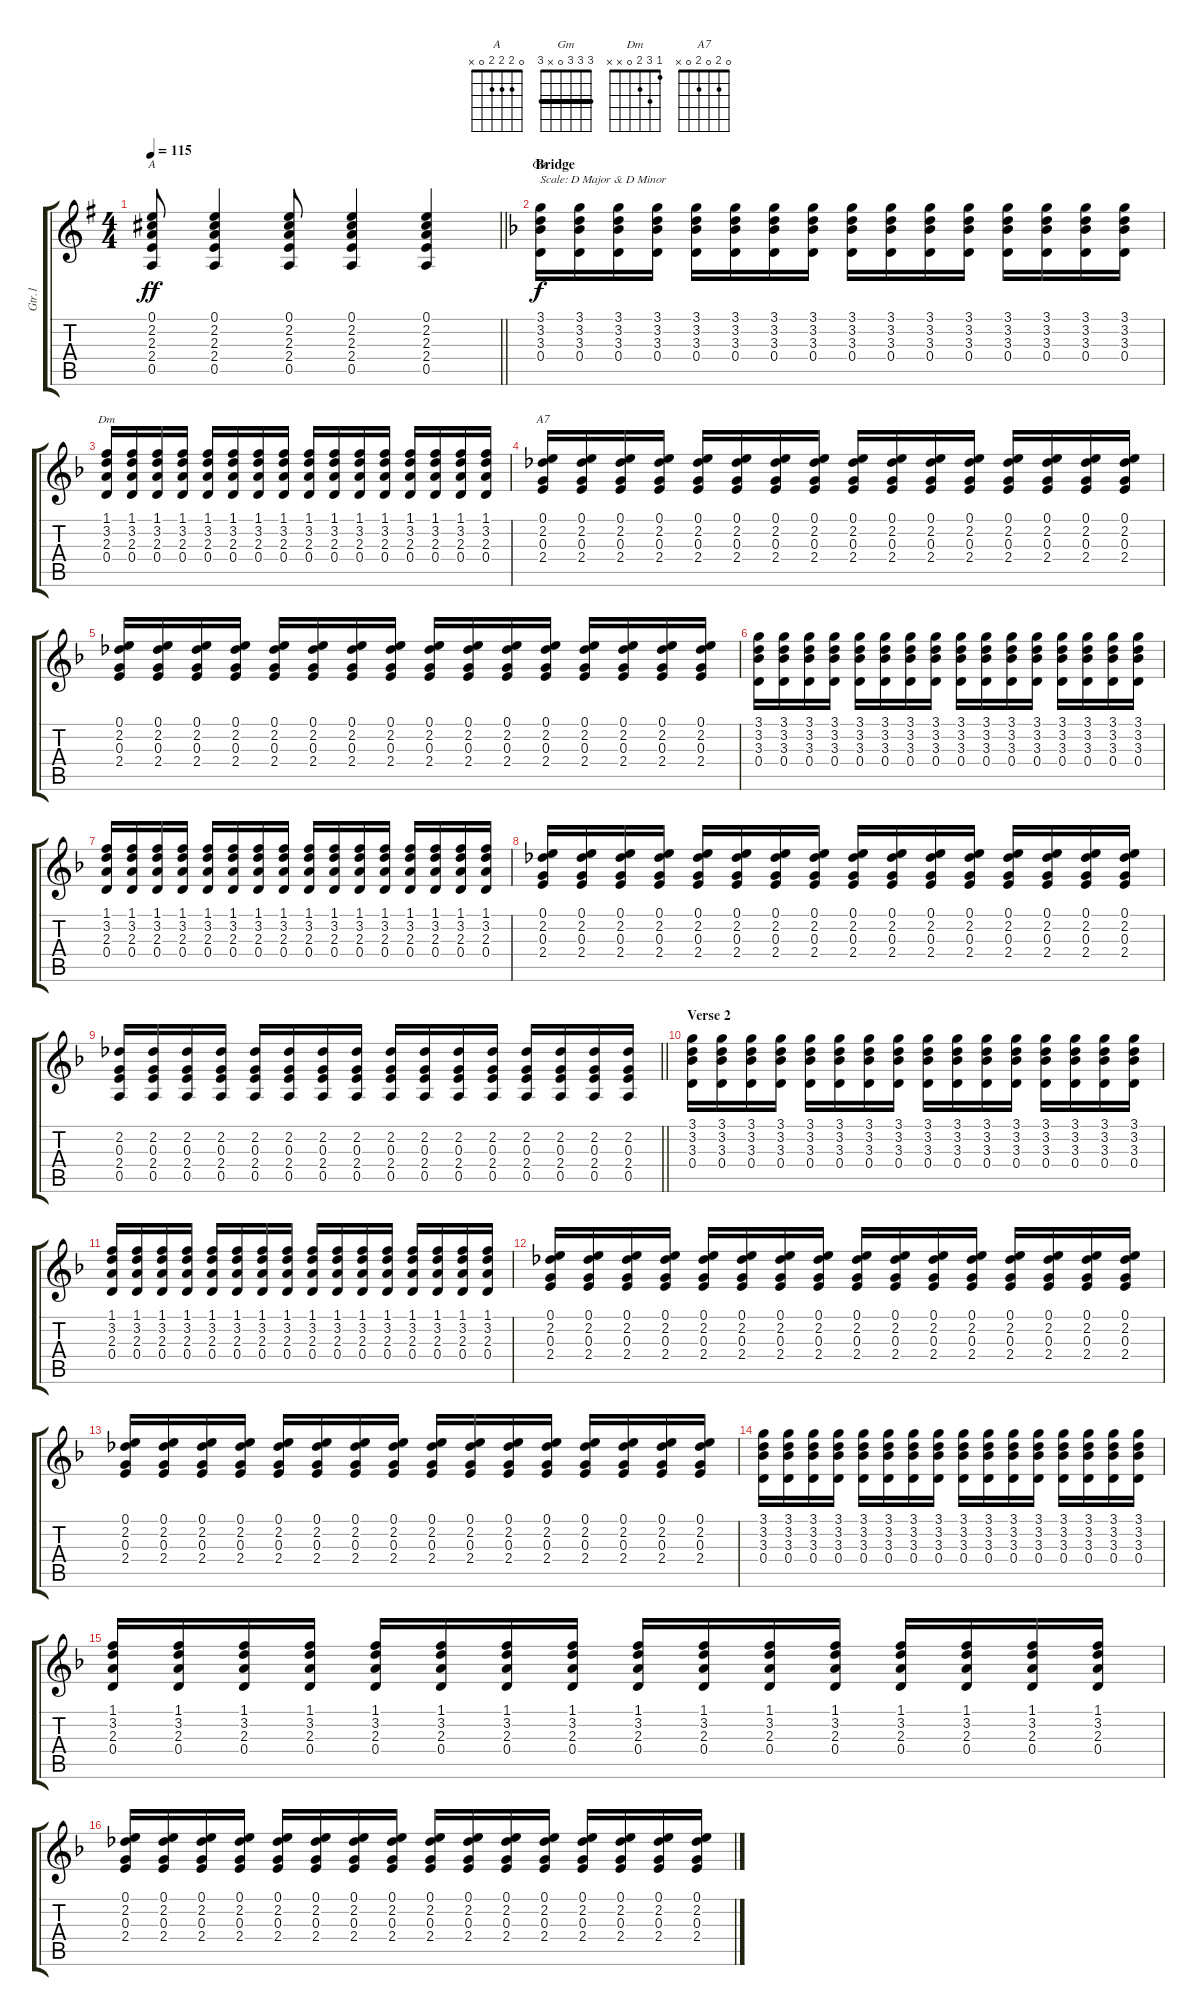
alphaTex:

\track ("Gtr.1" "Gtr.1") {instrument electricguitarclean}
\staff {score tabs}
\tuning (E4 B3 G3 D3 A2 E2) {hide}
\chord ("A" 0 2 2 2 0 x)
\chord ("Gm" 3 3 3 0 x 3) {barre 3}
\chord ("Dm" 1 3 2 0 x x)
\chord ("A7" 0 2 0 2 0 x)
\ts (4 4)
\tempo 115
\clef g2
\barLineRight lightlight
\ks g
(0.1 2.2 2.3 2.4 0.5).8{ch "A" dy ff} (0.1 2.2 2.3 2.4 0.5).4 (0.1 2.2 2.3 2.4 0.5).8 (0.1 2.2 2.3 2.4 0.5).4 (0.1 2.2 2.3 2.4 0.5).4 |
\section ("" "Bridge")
\ks dminor
(3.1 3.2 3.3 0.4).16{ch "Gm" txt "Scale: D Major & D Minor" dy f volume 6 instrument electricguitarclean} (3.1 3.2 3.3 0.4).16 (3.1 3.2 3.3 0.4).16 (3.1 3.2 3.3 0.4).16 (3.1 3.2 3.3 0.4).16 (3.1 3.2 3.3 0.4).16 (3.1 3.2 3.3 0.4).16 (3.1 3.2 3.3 0.4).16 (3.1 3.2 3.3 0.4).16 (3.1 3.2 3.3 0.4).16 (3.1 3.2 3.3 0.4).16 (3.1 3.2 3.3 0.4).16 (3.1 3.2 3.3 0.4).16 (3.1 3.2 3.3 0.4).16 (3.1 3.2 3.3 0.4).16 (3.1 3.2 3.3 0.4).16 |
(1.1 3.2 2.3 0.4).16{ch "Dm"} (1.1 3.2 2.3 0.4).16 (1.1 3.2 2.3 0.4).16 (1.1 3.2 2.3 0.4).16 (1.1 3.2 2.3 0.4).16 (1.1 3.2 2.3 0.4).16 (1.1 3.2 2.3 0.4).16 (1.1 3.2 2.3 0.4).16 (1.1 3.2 2.3 0.4).16 (1.1 3.2 2.3 0.4).16 (1.1 3.2 2.3 0.4).16 (1.1 3.2 2.3 0.4).16 (1.1 3.2 2.3 0.4).16 (1.1 3.2 2.3 0.4).16 (1.1 3.2 2.3 0.4).16 (1.1 3.2 2.3 0.4).16 |
(0.1 2.2 0.3 2.4).16{ch "A7"} (0.1 2.2 0.3 2.4).16 (0.1 2.2 0.3 2.4).16 (0.1 2.2 0.3 2.4).16 (0.1 2.2 0.3 2.4).16 (0.1 2.2 0.3 2.4).16 (0.1 2.2 0.3 2.4).16 (0.1 2.2 0.3 2.4).16 (0.1 2.2 0.3 2.4).16 (0.1 2.2 0.3 2.4).16 (0.1 2.2 0.3 2.4).16 (0.1 2.2 0.3 2.4).16 (0.1 2.2 0.3 2.4).16 (0.1 2.2 0.3 2.4).16 (0.1 2.2 0.3 2.4).16 (0.1 2.2 0.3 2.4).16 |
(0.1 2.2 0.3 2.4).16 (0.1 2.2 0.3 2.4).16 (0.1 2.2 0.3 2.4).16 (0.1 2.2 0.3 2.4).16 (0.1 2.2 0.3 2.4).16 (0.1 2.2 0.3 2.4).16 (0.1 2.2 0.3 2.4).16 (0.1 2.2 0.3 2.4).16 (0.1 2.2 0.3 2.4).16 (0.1 2.2 0.3 2.4).16 (0.1 2.2 0.3 2.4).16 (0.1 2.2 0.3 2.4).16 (0.1 2.2 0.3 2.4).16 (0.1 2.2 0.3 2.4).16 (0.1 2.2 0.3 2.4).16 (0.1 2.2 0.3 2.4).16 |
(3.1 3.2 3.3 0.4).16 (3.1 3.2 3.3 0.4).16 (3.1 3.2 3.3 0.4).16 (3.1 3.2 3.3 0.4).16 (3.1 3.2 3.3 0.4).16 (3.1 3.2 3.3 0.4).16 (3.1 3.2 3.3 0.4).16 (3.1 3.2 3.3 0.4).16 (3.1 3.2 3.3 0.4).16 (3.1 3.2 3.3 0.4).16 (3.1 3.2 3.3 0.4).16 (3.1 3.2 3.3 0.4).16 (3.1 3.2 3.3 0.4).16 (3.1 3.2 3.3 0.4).16 (3.1 3.2 3.3 0.4).16 (3.1 3.2 3.3 0.4).16 |
(1.1 3.2 2.3 0.4).16 (1.1 3.2 2.3 0.4).16 (1.1 3.2 2.3 0.4).16 (1.1 3.2 2.3 0.4).16 (1.1 3.2 2.3 0.4).16 (1.1 3.2 2.3 0.4).16 (1.1 3.2 2.3 0.4).16 (1.1 3.2 2.3 0.4).16 (1.1 3.2 2.3 0.4).16 (1.1 3.2 2.3 0.4).16 (1.1 3.2 2.3 0.4).16 (1.1 3.2 2.3 0.4).16 (1.1 3.2 2.3 0.4).16 (1.1 3.2 2.3 0.4).16 (1.1 3.2 2.3 0.4).16 (1.1 3.2 2.3 0.4).16 |
(0.1 2.2 0.3 2.4).16 (0.1 2.2 0.3 2.4).16 (0.1 2.2 0.3 2.4).16 (0.1 2.2 0.3 2.4).16 (0.1 2.2 0.3 2.4).16 (0.1 2.2 0.3 2.4).16 (0.1 2.2 0.3 2.4).16 (0.1 2.2 0.3 2.4).16 (0.1 2.2 0.3 2.4).16 (0.1 2.2 0.3 2.4).16 (0.1 2.2 0.3 2.4).16 (0.1 2.2 0.3 2.4).16 (0.1 2.2 0.3 2.4).16 (0.1 2.2 0.3 2.4).16 (0.1 2.2 0.3 2.4).16 (0.1 2.2 0.3 2.4).16 |
\barLineRight lightlight
(2.2 0.3 2.4 0.5).16 (2.2 0.3 2.4 0.5).16 (2.2 0.3 2.4 0.5).16 (2.2 0.3 2.4 0.5).16 (2.2 0.3 2.4 0.5).16 (2.2 0.3 2.4 0.5).16 (2.2 0.3 2.4 0.5).16 (2.2 0.3 2.4 0.5).16 (2.2 0.3 2.4 0.5).16 (2.2 0.3 2.4 0.5).16 (2.2 0.3 2.4 0.5).16 (2.2 0.3 2.4 0.5).16 (2.2 0.3 2.4 0.5).16 (2.2 0.3 2.4 0.5).16 (2.2 0.3 2.4 0.5).16 (2.2 0.3 2.4 0.5).16 |
\section ("" "Verse 2")
(3.1 3.2 3.3 0.4).16 (3.1 3.2 3.3 0.4).16 (3.1 3.2 3.3 0.4).16 (3.1 3.2 3.3 0.4).16 (3.1 3.2 3.3 0.4).16 (3.1 3.2 3.3 0.4).16 (3.1 3.2 3.3 0.4).16 (3.1 3.2 3.3 0.4).16 (3.1 3.2 3.3 0.4).16 (3.1 3.2 3.3 0.4).16 (3.1 3.2 3.3 0.4).16 (3.1 3.2 3.3 0.4).16 (3.1 3.2 3.3 0.4).16 (3.1 3.2 3.3 0.4).16 (3.1 3.2 3.3 0.4).16 (3.1 3.2 3.3 0.4).16 |
(1.1 3.2 2.3 0.4).16 (1.1 3.2 2.3 0.4).16 (1.1 3.2 2.3 0.4).16 (1.1 3.2 2.3 0.4).16 (1.1 3.2 2.3 0.4).16 (1.1 3.2 2.3 0.4).16 (1.1 3.2 2.3 0.4).16 (1.1 3.2 2.3 0.4).16 (1.1 3.2 2.3 0.4).16 (1.1 3.2 2.3 0.4).16 (1.1 3.2 2.3 0.4).16 (1.1 3.2 2.3 0.4).16 (1.1 3.2 2.3 0.4).16 (1.1 3.2 2.3 0.4).16 (1.1 3.2 2.3 0.4).16 (1.1 3.2 2.3 0.4).16 |
(0.1 2.2 0.3 2.4).16 (0.1 2.2 0.3 2.4).16 (0.1 2.2 0.3 2.4).16 (0.1 2.2 0.3 2.4).16 (0.1 2.2 0.3 2.4).16 (0.1 2.2 0.3 2.4).16 (0.1 2.2 0.3 2.4).16 (0.1 2.2 0.3 2.4).16 (0.1 2.2 0.3 2.4).16 (0.1 2.2 0.3 2.4).16 (0.1 2.2 0.3 2.4).16 (0.1 2.2 0.3 2.4).16 (0.1 2.2 0.3 2.4).16 (0.1 2.2 0.3 2.4).16 (0.1 2.2 0.3 2.4).16 (0.1 2.2 0.3 2.4).16 |
(0.1 2.2 0.3 2.4).16 (0.1 2.2 0.3 2.4).16 (0.1 2.2 0.3 2.4).16 (0.1 2.2 0.3 2.4).16 (0.1 2.2 0.3 2.4).16 (0.1 2.2 0.3 2.4).16 (0.1 2.2 0.3 2.4).16 (0.1 2.2 0.3 2.4).16 (0.1 2.2 0.3 2.4).16 (0.1 2.2 0.3 2.4).16 (0.1 2.2 0.3 2.4).16 (0.1 2.2 0.3 2.4).16 (0.1 2.2 0.3 2.4).16 (0.1 2.2 0.3 2.4).16 (0.1 2.2 0.3 2.4).16 (0.1 2.2 0.3 2.4).16 |
(3.1 3.2 3.3 0.4).16 (3.1 3.2 3.3 0.4).16 (3.1 3.2 3.3 0.4).16 (3.1 3.2 3.3 0.4).16 (3.1 3.2 3.3 0.4).16 (3.1 3.2 3.3 0.4).16 (3.1 3.2 3.3 0.4).16 (3.1 3.2 3.3 0.4).16 (3.1 3.2 3.3 0.4).16 (3.1 3.2 3.3 0.4).16 (3.1 3.2 3.3 0.4).16 (3.1 3.2 3.3 0.4).16 (3.1 3.2 3.3 0.4).16 (3.1 3.2 3.3 0.4).16 (3.1 3.2 3.3 0.4).16 (3.1 3.2 3.3 0.4).16 |
(1.1 3.2 2.3 0.4).16 (1.1 3.2 2.3 0.4).16 (1.1 3.2 2.3 0.4).16 (1.1 3.2 2.3 0.4).16 (1.1 3.2 2.3 0.4).16 (1.1 3.2 2.3 0.4).16 (1.1 3.2 2.3 0.4).16 (1.1 3.2 2.3 0.4).16 (1.1 3.2 2.3 0.4).16 (1.1 3.2 2.3 0.4).16 (1.1 3.2 2.3 0.4).16 (1.1 3.2 2.3 0.4).16 (1.1 3.2 2.3 0.4).16 (1.1 3.2 2.3 0.4).16 (1.1 3.2 2.3 0.4).16 (1.1 3.2 2.3 0.4).16 |
(0.1 2.2 0.3 2.4).16 (0.1 2.2 0.3 2.4).16 (0.1 2.2 0.3 2.4).16 (0.1 2.2 0.3 2.4).16 (0.1 2.2 0.3 2.4).16 (0.1 2.2 0.3 2.4).16 (0.1 2.2 0.3 2.4).16 (0.1 2.2 0.3 2.4).16 (0.1 2.2 0.3 2.4).16 (0.1 2.2 0.3 2.4).16 (0.1 2.2 0.3 2.4).16 (0.1 2.2 0.3 2.4).16 (0.1 2.2 0.3 2.4).16 (0.1 2.2 0.3 2.4).16 (0.1 2.2 0.3 2.4).16 (0.1 2.2 0.3 2.4).16
